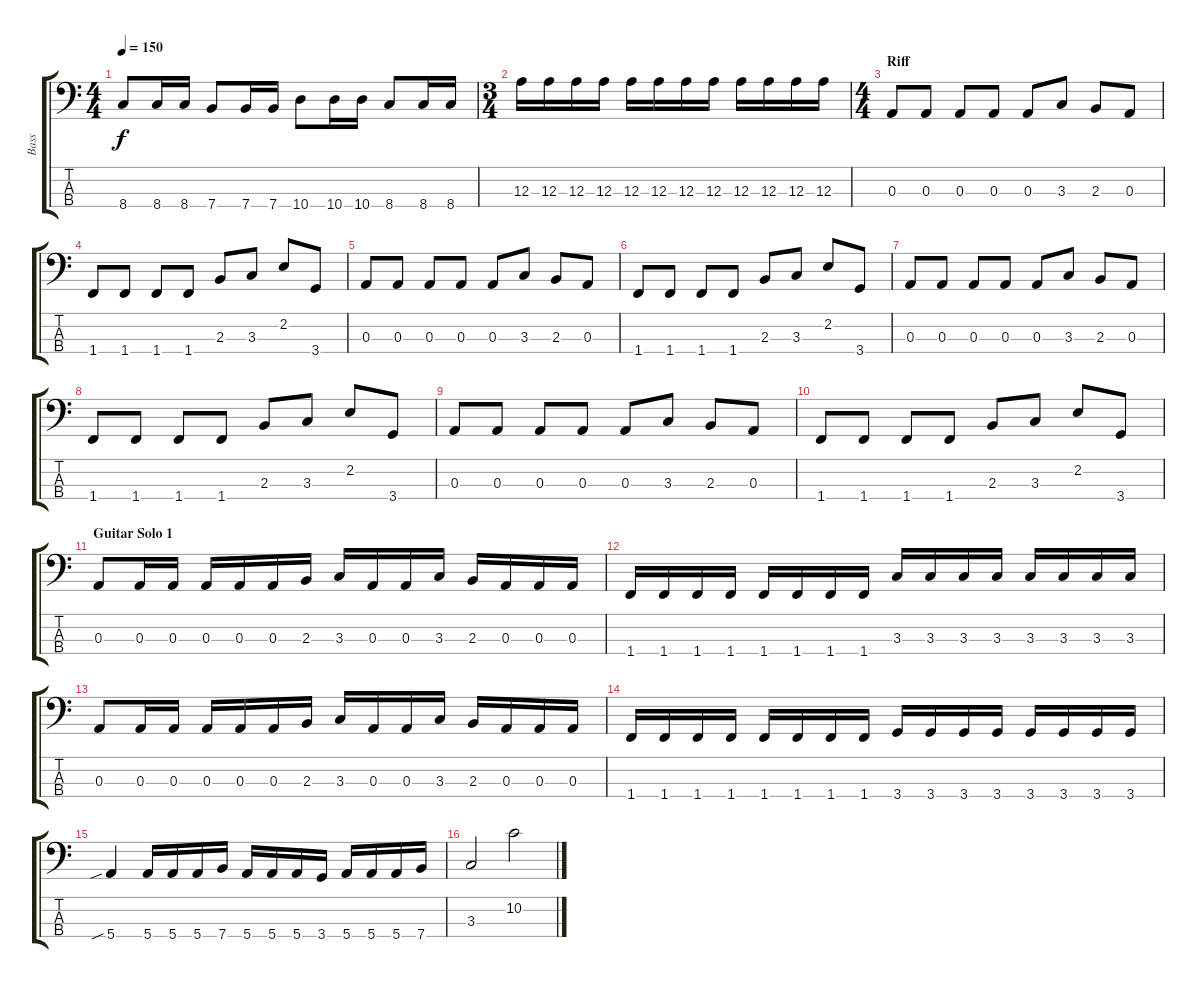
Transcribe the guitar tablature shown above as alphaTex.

\track ("Bass" "Bass") {instrument electricbasspick}
\staff {score tabs}
\tuning (G2 D2 A1 E1) {hide}
\ts (4 4)
\tempo 150
\clef f4
\ks c
8.4.8{dy f} 8.4.16 8.4.16 7.4.8 7.4.16 7.4.16 10.4.8 10.4.16 10.4.16 8.4.8 8.4.16 8.4.16 |
\ts (3 4)
12.3.16 12.3.16 12.3.16 12.3.16 12.3.16 12.3.16 12.3.16 12.3.16 12.3.16 12.3.16 12.3.16 12.3.16 |
\ts (4 4)
\section ("" "Riff")
\ks aminor
0.3.8 0.3.8 0.3.8 0.3.8 0.3.8 3.3.8 2.3.8 0.3.8 |
1.4.8 1.4.8 1.4.8 1.4.8 2.3.8 3.3.8 2.2.8 3.4.8 |
0.3.8 0.3.8 0.3.8 0.3.8 0.3.8 3.3.8 2.3.8 0.3.8 |
1.4.8 1.4.8 1.4.8 1.4.8 2.3.8 3.3.8 2.2.8 3.4.8 |
0.3.8 0.3.8 0.3.8 0.3.8 0.3.8 3.3.8 2.3.8 0.3.8 |
1.4.8 1.4.8 1.4.8 1.4.8 2.3.8 3.3.8 2.2.8 3.4.8 |
0.3.8 0.3.8 0.3.8 0.3.8 0.3.8 3.3.8 2.3.8 0.3.8 |
1.4.8 1.4.8 1.4.8 1.4.8 2.3.8 3.3.8 2.2.8 3.4.8 |
\section ("" "Guitar Solo 1 ")
0.3.8 0.3.16 0.3.16 0.3.16 0.3.16 0.3.16 2.3.16 3.3.16 0.3.16 0.3.16 3.3.16 2.3.16 0.3.16 0.3.16 0.3.16 |
1.4.16 1.4.16 1.4.16 1.4.16 1.4.16 1.4.16 1.4.16 1.4.16 3.3.16 3.3.16 3.3.16 3.3.16 3.3.16 3.3.16 3.3.16 3.3.16 |
0.3.8 0.3.16 0.3.16 0.3.16 0.3.16 0.3.16 2.3.16 3.3.16 0.3.16 0.3.16 3.3.16 2.3.16 0.3.16 0.3.16 0.3.16 |
1.4.16 1.4.16 1.4.16 1.4.16 1.4.16 1.4.16 1.4.16 1.4.16 3.4.16 3.4.16 3.4.16 3.4.16 3.4.16 3.4.16 3.4.16 3.4.16 |
5.4{sib}.4 5.4.16 5.4.16 5.4.16 7.4.16 5.4.16 5.4.16 5.4.16 3.4.16 5.4.16 5.4.16 5.4.16 7.4.16 |
3.3.2 10.2.2
